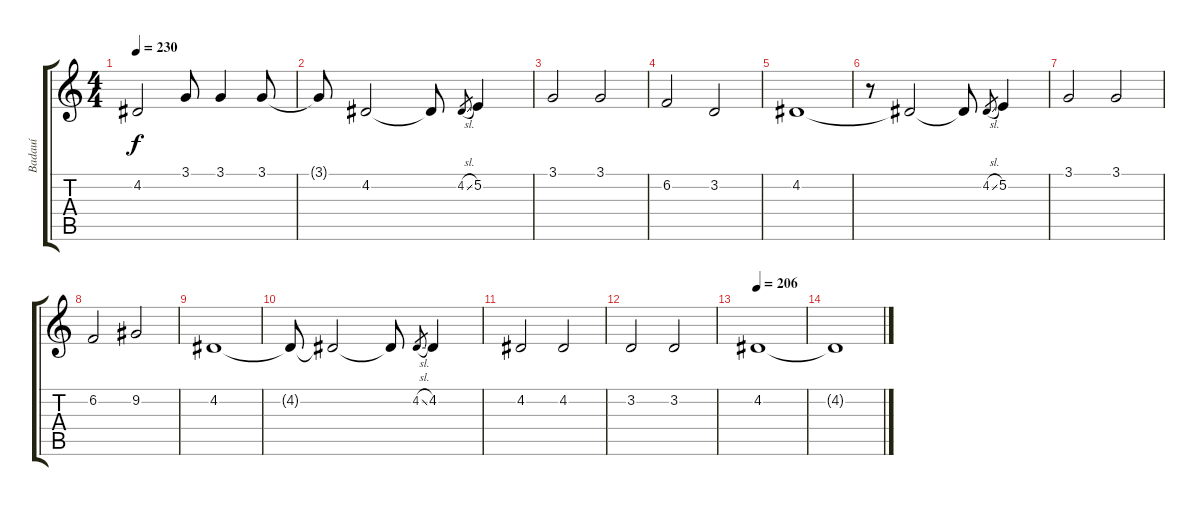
\track ("Badauí" "Badauí") {instrument clarinet}
\staff {score tabs}
\tuning (E4 B3 G3 D3 A2 E2) {hide}
\ts (4 4)
\tempo 230
\clef g2
\ks c
4.2.2{dy f} 3.1.8 3.1.4 3.1.8 |
3.1{t}.8 4.2.2 4.2{t}.8 4.2{sl}.8{gr} 5.2.4 |
3.1.2 3.1.2 |
6.2.2 3.2.2 |
4.2.1 |
r.8 4.2{t}.2 4.2{t}.8 4.2{sl}.8{gr} 5.2.4 |
3.1.2 3.1.2 |
6.2.2 9.2.2 |
4.2.1 |
4.2{t}.8 4.2{t}.2 4.2{t}.8 4.2{sl}.8{gr} 4.2.4 |
4.2.2 4.2.2 |
3.2.2 3.2.2 |
\tempo 206
4.2.1 |
4.2{t}.1
